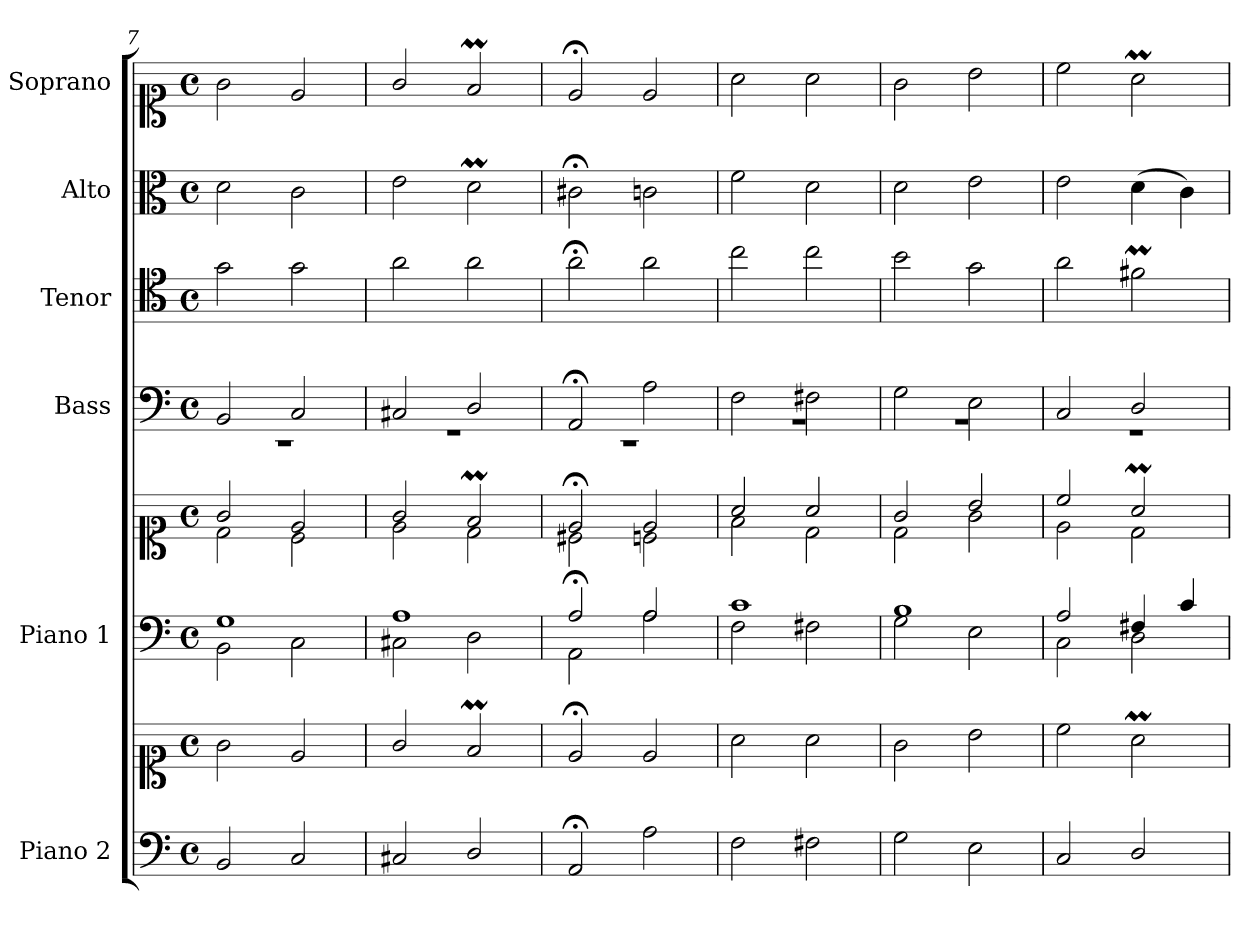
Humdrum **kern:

**kern	**kern	**kern	**kern	**kern	**kern	**kern	**kern
*part6	*part6	*part5	*part5	*part4	*part3	*part2	*part1
*staff8	*staff7	*staff6	*staff5	*staff4	*staff3	*staff2	*staff1
*I"Piano 2	*	*I"Piano 1	*	*I"Bass	*I"Tenor	*I"Alto	*I"Soprano
*I'Pno 2	*	*I'Pno 1	*	*I'B.	*I'T.	*I'A.	*I'S.
*clefF4	*clefC1	*clefF4	*clefC1	*clefF4	*clefC4	*clefC3	*clefC1
*	*	*	*	*	*ITrd7c12	*	*
*k[]	*k[]	*k[]	*k[]	*k[]	*k[]	*k[]	*k[]
*M4/4	*M4/4	*M4/4	*M4/4	*M4/4	*M4/4	*M4/4	*M4/4
*met(c)	*met(c)	*met(c)	*met(c)	*met(c)	*met(c)	*met(c)	*met(c)
=7	=7	=7	=7	=7	=7	=7	=7
*	*	*^	*^	*^	*	*	*
2BB/	2g\	1G/	2BB\	2g/	2d\	2BB/	1r	2G\	2d\	2g\
2C/	2e/	.	2C\	2e/	2c\	2C/	.	2G\	2c\	2e/
=8	=8	=8	=8	=8	=8	=8	=8	=8	=8	=8
2C#X/	2g/	1A/	2C#X\	2g/	2e\	2C#X/	1r	2A\	2e\	2g/
2D/	2fM/	.	2D\	2fM/	2d\	2D/	.	2A\	2dM\	2fM/
=9	=9	=9	=9	=9	=9	=9	=9	=9	=9	=9
2AA;/	2e;</	2A;/	2AA\	2e;</	2c#X\	2AA;</	1r	2A;<\	2c#X;<\	2e;</
2A\	2e/	2A/	2A\	2e/	2cn\	2A\	.	2A\	2cn\	2e/
=10	=10	=10	=10	=10	=10	=10	=10	=10	=10	=10
2F\	2a\	1c/	2F\	2a/	2f\	2F\	1r	2c\	2f\	2a\
2F#X\	2a\	.	2F#X\	2a/	2d\	2F#X\	.	2c\	2d\	2a\
=11	=11	=11	=11	=11	=11	=11	=11	=11	=11	=11
2G\	2g\	1B/	2G\	2g/	2d\	2G\	1r	2B\	2d\	2g\
2E\	2b\	.	2E\	2b/	2g\	2E\	.	2G\	2e\	2b\
=12	=12	=12	=12	=12	=12	=12	=12	=12	=12	=12
2C/	2cc\	2A/	2C\	2cc/	2e\	2C/	1r	2A\	2e\	2cc\
2D/	2aM\	4F#X/	2D\	2aM/	2d\	2D/	.	2F#Xm\	(4d\	2aM\
.	.	4c/	.	.	.	.	.	.	4c\)	.
*	*	*v	*v	*	*	*v	*v	*	*	*
*	*	*	*v	*v	*	*	*	*
=	=	=	=	=	=	=	=
*-	*-	*-	*-	*-	*-	*-	*-
